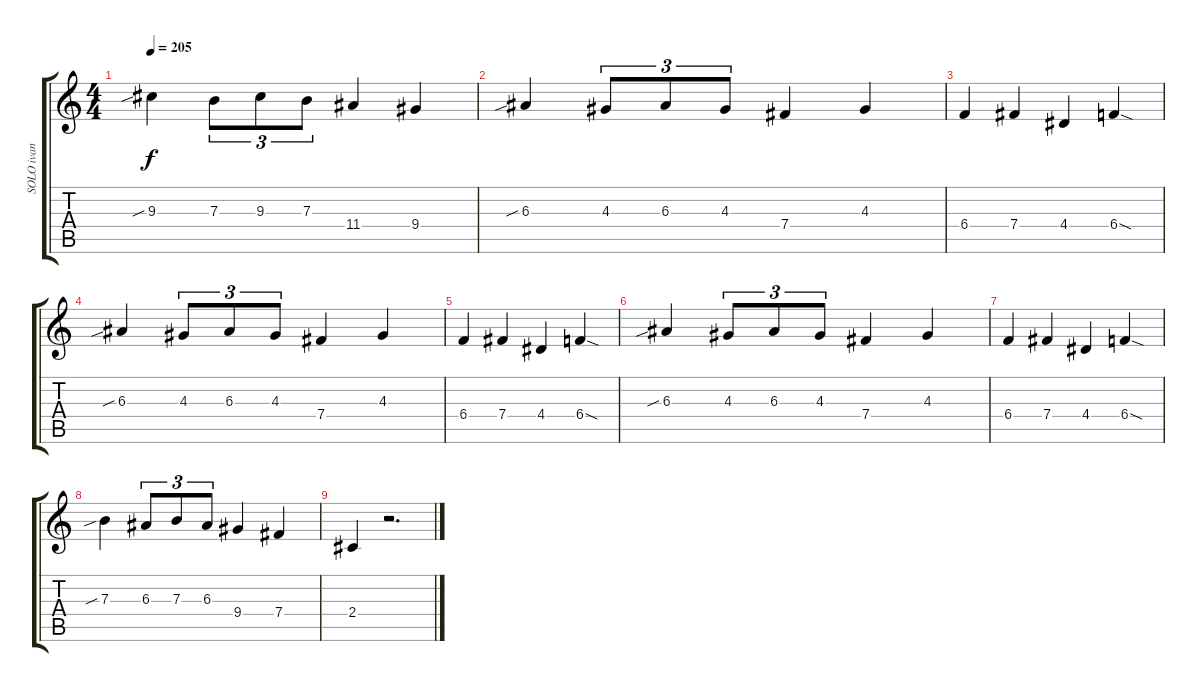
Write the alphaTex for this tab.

\track ("SOLO ivan" "SOLO ivan") {instrument overdrivenguitar}
\staff {score tabs}
\tuning (Db4 Ab3 E3 B2 Gb2 B1) {hide}
\ts (4 4)
\tempo 205
\clef g2
\ks c
9.3{sib}.4{dy f} 7.3.8{tu (3 2)} 9.3.8{tu (3 2)} 7.3.8{tu (3 2)} 11.4.4 9.4.4 |
6.3{sib}.4 4.3.8{tu (3 2)} 6.3.8{tu (3 2)} 4.3.8{tu (3 2)} 7.4.4 4.3.4 |
6.4.4 7.4.4 4.4.4 6.4{sod}.4 |
6.3{sib}.4 4.3.8{tu (3 2)} 6.3.8{tu (3 2)} 4.3.8{tu (3 2)} 7.4.4 4.3.4 |
6.4.4 7.4.4 4.4.4 6.4{sod}.4 |
6.3{sib}.4 4.3.8{tu (3 2)} 6.3.8{tu (3 2)} 4.3.8{tu (3 2)} 7.4.4 4.3.4 |
6.4.4 7.4.4 4.4.4 6.4{sod}.4 |
7.3{sib}.4 6.3.8{tu (3 2)} 7.3.8{tu (3 2)} 6.3.8{tu (3 2)} 9.4.4 7.4.4 |
2.4.4 r.2{d}
